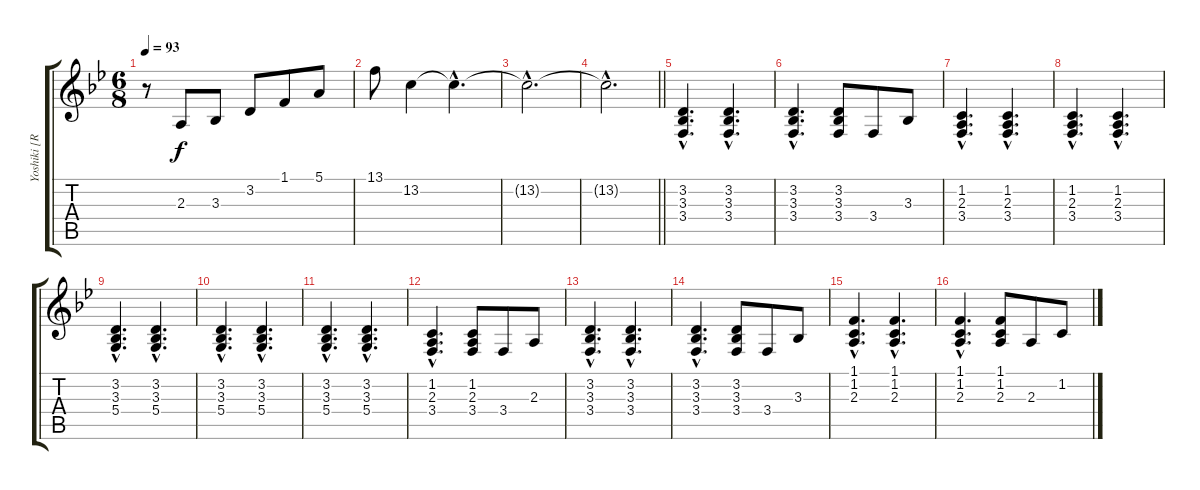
\track ("Yoshiki [R]" "Yoshiki [R") {instrument acousticgrandpiano}
\staff {score tabs}
\tuning (E4 B3 G3 D3 A2 E2) {hide}
\ts (6 8)
\tempo 93
\clef g2
\ks bb
r.8{dy f instrument acousticgrandpiano} 2.3.8 3.3.8 3.2.8 1.1.8 5.1.8 |
13.1.8 13.2.4 13.2{hac t}.4{d} |
13.2{hac t}.2{d} |
\barLineRight lightlight
13.2{hac t}.2{d} |
(3.2{hac} 3.3{hac} 3.4{hac}).4{d} (3.2{hac} 3.3{hac} 3.4{hac}).4{d} |
(3.2{hac} 3.3{hac} 3.4{hac}).4{d} (3.2 3.3 3.4).8 3.4.8 3.3.8 |
(1.2{hac} 2.3{hac} 3.4{hac}).4{d} (1.2{hac} 2.3{hac} 3.4{hac}).4{d} |
(1.2{hac} 2.3{hac} 3.4{hac}).4{d} (1.2{hac} 2.3{hac} 3.4{hac}).4{d} |
(3.2{hac} 3.3{hac} 5.4{hac}).4{d} (3.2{hac} 3.3{hac} 5.4{hac}).4{d} |
(3.2{hac} 3.3{hac} 5.4{hac}).4{d} (3.2{hac} 3.3{hac} 5.4{hac}).4{d} |
(3.2{hac} 3.3{hac} 5.4{hac}).4{d} (3.2{hac} 3.3{hac} 5.4{hac}).4{d} |
(1.2{hac} 2.3{hac} 3.4{hac}).4{d} (1.2 2.3 3.4).8 3.4.8 2.3.8 |
(3.2{hac} 3.3{hac} 3.4{hac}).4{d} (3.2{hac} 3.3{hac} 3.4{hac}).4{d} |
(3.2{hac} 3.3{hac} 3.4{hac}).4{d} (3.2 3.3 3.4).8 3.4.8 3.3.8 |
(1.1{hac} 1.2{hac} 2.3{hac}).4{d} (1.1{hac} 1.2{hac} 2.3{hac}).4{d} |
(1.1{hac} 1.2{hac} 2.3{hac}).4{d} (1.1 1.2 2.3).8 2.3.8 1.2.8
